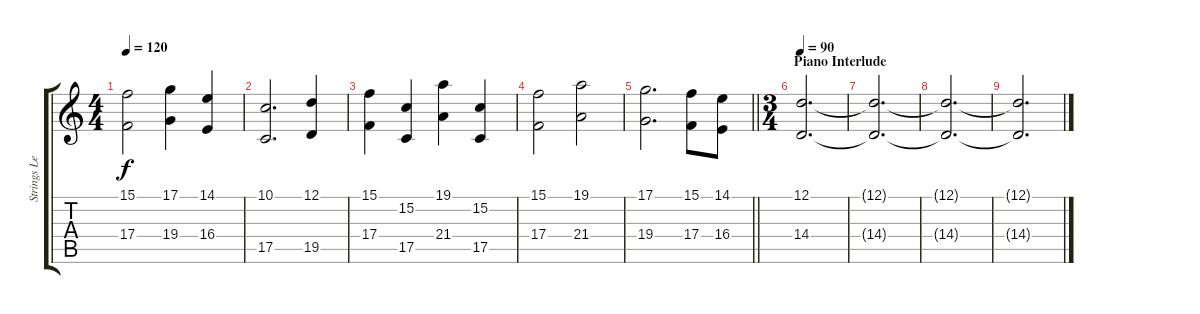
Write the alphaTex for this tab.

\track ("Strings Lead" "Strings Le") {instrument stringensemble1}
\staff {score tabs}
\tuning (D4 A3 F3 C3 G2 D2) {hide}
\ts (4 4)
\tempo 120
\clef g2
\ks c
(15.1 17.4).2{dy f} (17.1 19.4).4 (14.1 16.4).4 |
(10.1 17.5).2{d} (12.1 19.5).4 |
(15.1 17.4).4 (15.2 17.5).4 (19.1 21.4).4 (15.2 17.5).4 |
(15.1 17.4).2 (19.1 21.4).2 |
\barLineRight lightlight
(17.1 19.4).2{d} (15.1 17.4).8 (14.1 16.4).8 |
\ts (3 4)
\section ("" "Piano Interlude")
\tempo 90
(12.1 14.4).2{d volume 0} |
(12.1{t} 14.4{t}).2{d} |
(12.1{t} 14.4{t}).2{d} |
(12.1{t} 14.4{t}).2{d}
